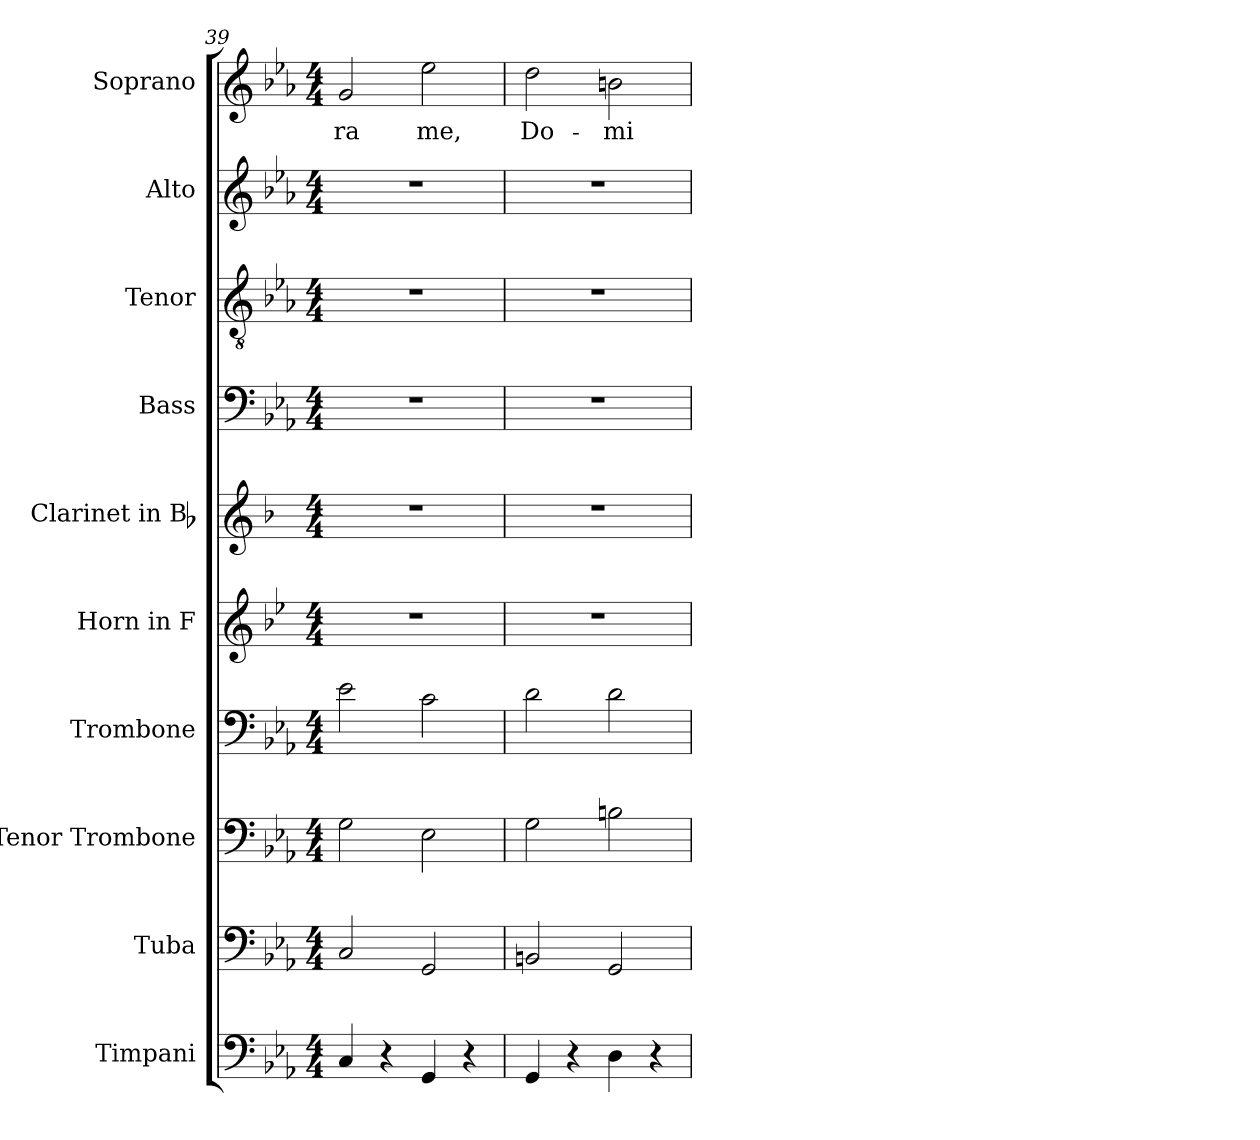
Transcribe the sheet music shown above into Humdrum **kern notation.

**kern	**kern	**kern	**kern	**kern	**kern	**kern	**kern	**kern	**kern	**text
*part10	*part9	*part8	*part7	*part6	*part5	*part4	*part3	*part2	*part1	*part1
*staff10	*staff9	*staff8	*staff7	*staff6	*staff5	*staff4	*staff3	*staff2	*staff1	*staff1
*I"Timpani	*I"Tuba	*I"Tenor Trombone	*I"Trombone	*I"Horn in F	*I"Clarinet in Bb	*I"Bass	*I"Tenor	*I"Alto	*I"Soprano	*
*I'Timp.	*I'Tba.	*I'Ten. Tbn.	*I'Tbn.	*I'Hn.	*I'Cl.	*I'B.	*I'T.	*I'A.	*I'S.	*
*clefF4	*clefF4	*clefF4	*clefF4	*clefG2	*clefG2	*clefF4	*clefGv2	*clefG2	*clefG2	*
*	*	*	*	*ITrd4c7	*ITrd1c2	*	*ITrd7c12	*	*	*
*k[b-e-a-]	*k[b-e-a-]	*k[b-e-a-]	*k[b-e-a-]	*k[b-e-a-]	*k[b-e-a-]	*k[b-e-a-]	*k[b-e-a-]	*k[b-e-a-]	*k[b-e-a-]	*
*c:	*c:	*c:	*c:	*c:	*c:	*c:	*c:	*c:	*c:	*
*M4/4	*M4/4	*M4/4	*M4/4	*M4/4	*M4/4	*M4/4	*M4/4	*M4/4	*M4/4	*
=39	=39	=39	=39	=39	=39	=39	=39	=39	=39	=39
!	!	!	!	!	!	!	!	!	!	!LO:LY:b:color=#000000
4Ci/	2Ci/	2Gi\	2e-i\	1r	1r	1r	1r	1r	2gi/	ra
4r	.	.	.	.	.	.	.	.	.	.
!	!	!	!	!	!	!	!	!	!	!LO:LY:b:color=#000000
4GGi/	2GGi/	2E-i\	2ci\	.	.	.	.	.	2ee-i\	me,
4r	.	.	.	.	.	.	.	.	.	.
=40	=40	=40	=40	=40	=40	=40	=40	=40	=40	=40
!	!	!	!	!	!	!	!	!	!	!LO:LY:b:color=#000000
4GGi/	2BBni/	2Gi\	2di\	1r	1r	1r	1r	1r	2ddi\	Do-
4r	.	.	.	.	.	.	.	.	.	.
!	!	!	!	!	!	!	!	!	!	!LO:LY:b:color=#000000
4Di\	2GGi/	2Bni\	2di\	.	.	.	.	.	2bni\	-mi-
4r	.	.	.	.	.	.	.	.	.	.
=	=	=	=	=	=	=	=	=	=	=
*-	*-	*-	*-	*-	*-	*-	*-	*-	*-	*-
